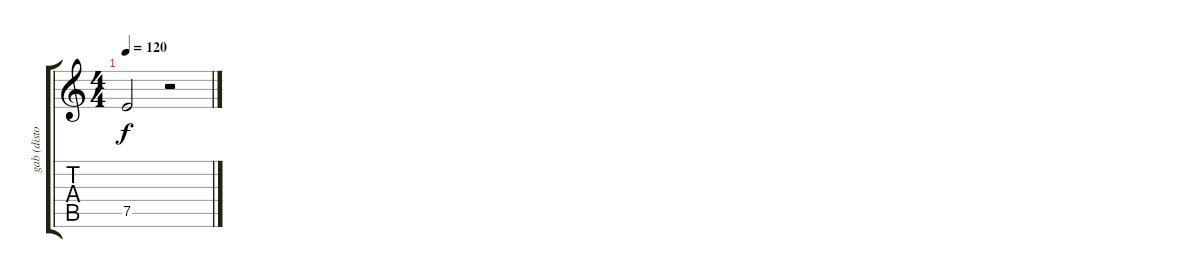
\track ("gab (disto)" "gab (disto") {instrument overdrivenguitar}
\staff {score tabs}
\tuning (E4 B3 G3 D3 A2 E2) {hide}
\ts (4 4)
\tempo 120
\clef g2
\ks c
7.5{t}.2{dy f} r.2
